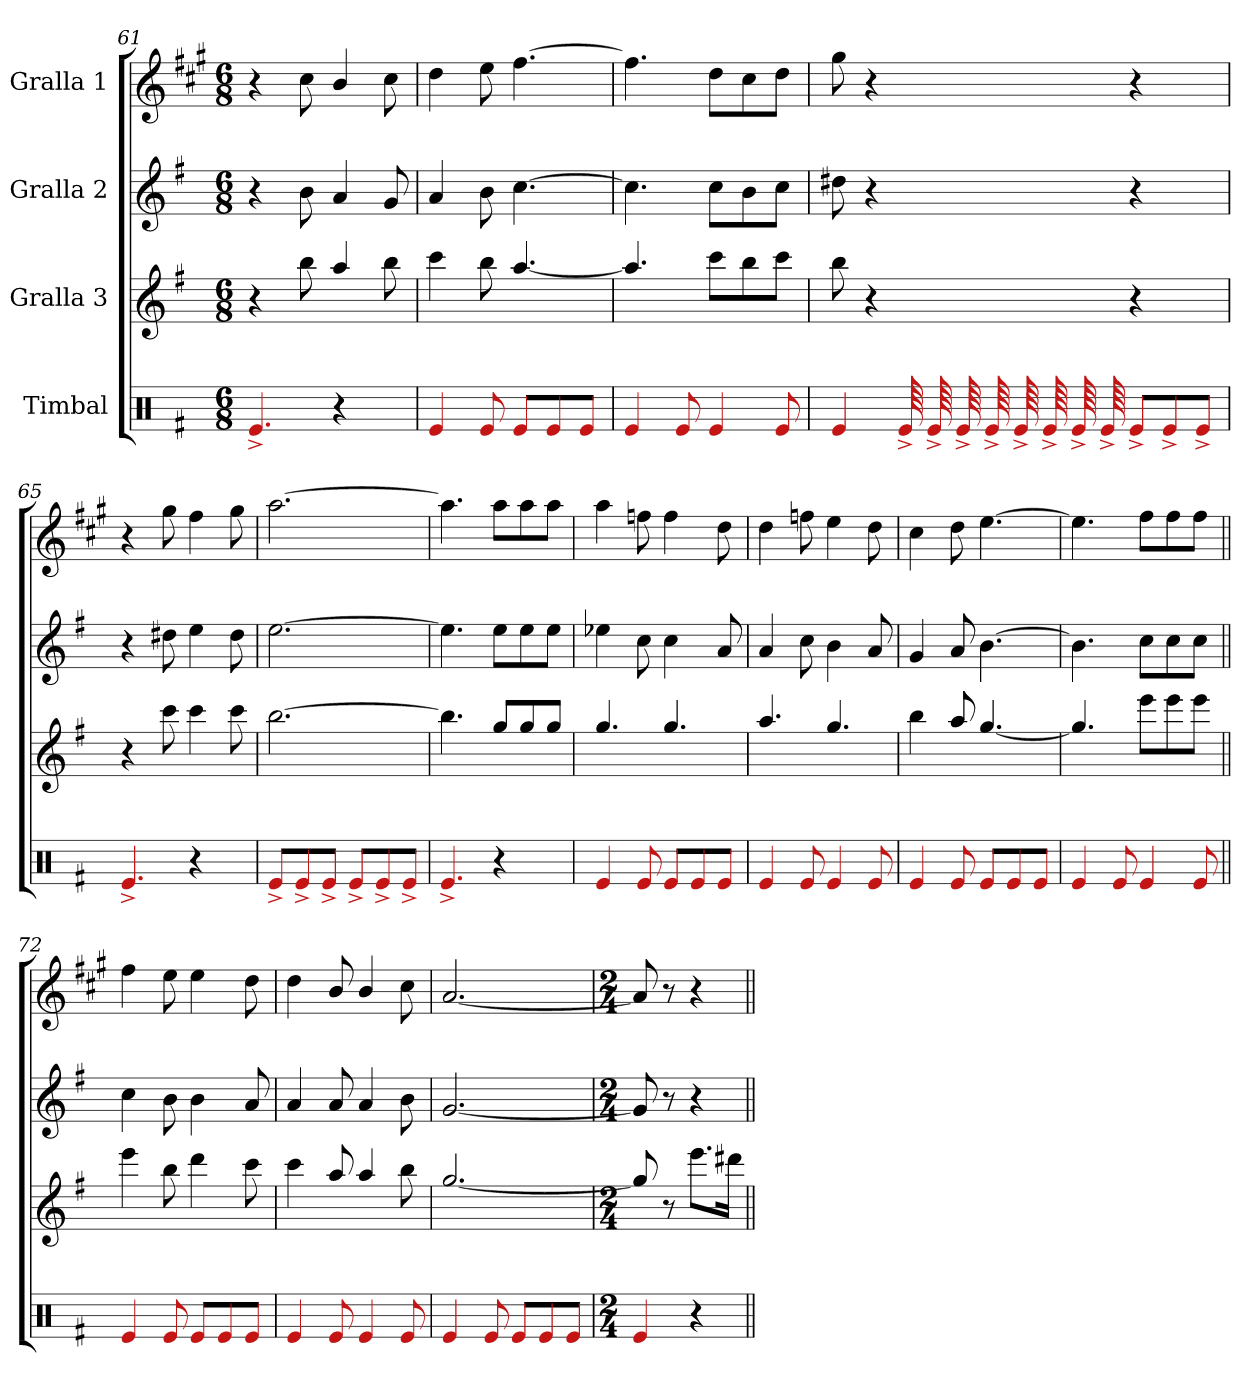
**kern	**kern	**kern	**kern
*part4	*part3	*part2	*part1
*staff4	*staff3	*staff2	*staff1
*I"Timbal	*I"Gralla 3	*I"Gralla 2	*I"Gralla 1
*clefX	*clefG2	*clefG2	*clefG2
*	*ITrd8c14	*	*ITrd1c2
*k[f#]	*k[f#]	*k[f#]	*k[f#]
*M6/8	*M6/8	*M6/8	*M6/8
=61	=61	=61	=61
4.e^/	4r	4r	4r
.	8b\	8b\	8b\
4r	4a/	4a/	4a/
8ryy	8b\	8g/	8b\
=62	=62	=62	=62
4e/	4cc\	4a/	4cc\
8e/	8b\	8b\	8dd\
8e/L	[4.a/	[4.cc\	[4.ee\
8e/	.	.	.
8e/J	.	.	.
=63	=63	=63	=63
4e/	4.a/]	4.cc\]	4.ee\]
8e/	.	.	.
4e/	8cc\L	8cc\L	8cc\L
.	8b\	8b\	8b\
8e/	8cc\J	8cc\J	8cc\J
=64	=64	=64	=64
4e/	8b\	8dd#X\	8ff#\
.	4r	4r	4r
*tremolo	*	*	*
64e^/	.	.	.
64e^/	.	.	.
64e^/	.	.	.
64e^/	.	.	.
64e^/	.	.	.
64e^/	.	.	.
64e^/	.	.	.
64e^/	.	.	.
*Xtremolo	*	*	*
8e^/L	4r	4r	4r
8e^/	.	.	.
8e^/J	8ryy	8ryy	8ryy
=65	=65	=65	=65
4.e^/	4r	4r	4r
.	8cc\	8dd#X\	8ff#\
4r	4cc\	4ee\	4ee\
8ryy	8cc\	8dd#\	8ff#\
!!LO:LB:g=z
=66	=66	=66	=66
8e^/L	[2.b\	[2.ee\	[2.gg\
8e^/	.	.	.
8e^/J	.	.	.
8e^/L	.	.	.
8e^/	.	.	.
8e^/J	.	.	.
=67	=67	=67	=67
4.e^/	4.b\]	4.ee\]	4.gg\]
4r	8g/L	8ee\L	8gg\L
.	8g/	8ee\	8gg\
8ryy	8g/J	8ee\J	8gg\J
=68	=68	=68	=68
4e/	4.g/	4ee-X\	4gg\
8e/	.	8cc\	8ee-X\
8e/L	4.g/	4cc\	4ee-\
8e/	.	.	.
8e/J	.	8a/	8cc\
=69	=69	=69	=69
4e/	4.a/	4a/	4cc\
8e/	.	8cc\	8ee-X\
4e/	4.g/	4b\	4dd\
8e/	.	8a/	8cc\
=70	=70	=70	=70
4e/	4b\	4g/	4b\
8e/	8a/	8a/	8cc\
8e/L	[4.g/	[4.b\	[4.dd\
8e/	.	.	.
8e/J	.	.	.
=71	=71	=71	=71
4e/	4.g/]	4.b\]	4.dd\]
8e/	.	.	.
4e/	8ee\L	8cc\L	8ee\L
.	8ee\	8cc\	8ee\
8e/	8ee\J	8cc\J	8ee\J
!!LO:PB:g=z
=72||	=72||	=72||	=72||
4e/	4ee\	4cc\	4ee\
8e/	8b\	8b\	8dd\
8e/L	4dd\	4b\	4dd\
8e/	.	.	.
8e/J	8cc\	8a/	8cc\
=73	=73	=73	=73
4e/	4cc\	4a/	4cc\
8e/	8a/	8a/	8a/
4e/	4a/	4a/	4a/
8e/	8b\	8b\	8b\
=74	=74	=74	=74
4e/	[2.g/	[2.g/	[2.g/
8e/	.	.	.
8e/L	.	.	.
8e/	.	.	.
8e/J	.	.	.
=75	=75	=75	=75
*M2/4	*M2/4	*M2/4	*M2/4
4e/	8g/]	8g/]	8g/]
.	8r	8r	8r
4r	8.ee\L	4r	4r
.	16dd#X\Jk	.	.
=||	=||	=||	=||
*-	*-	*-	*-
